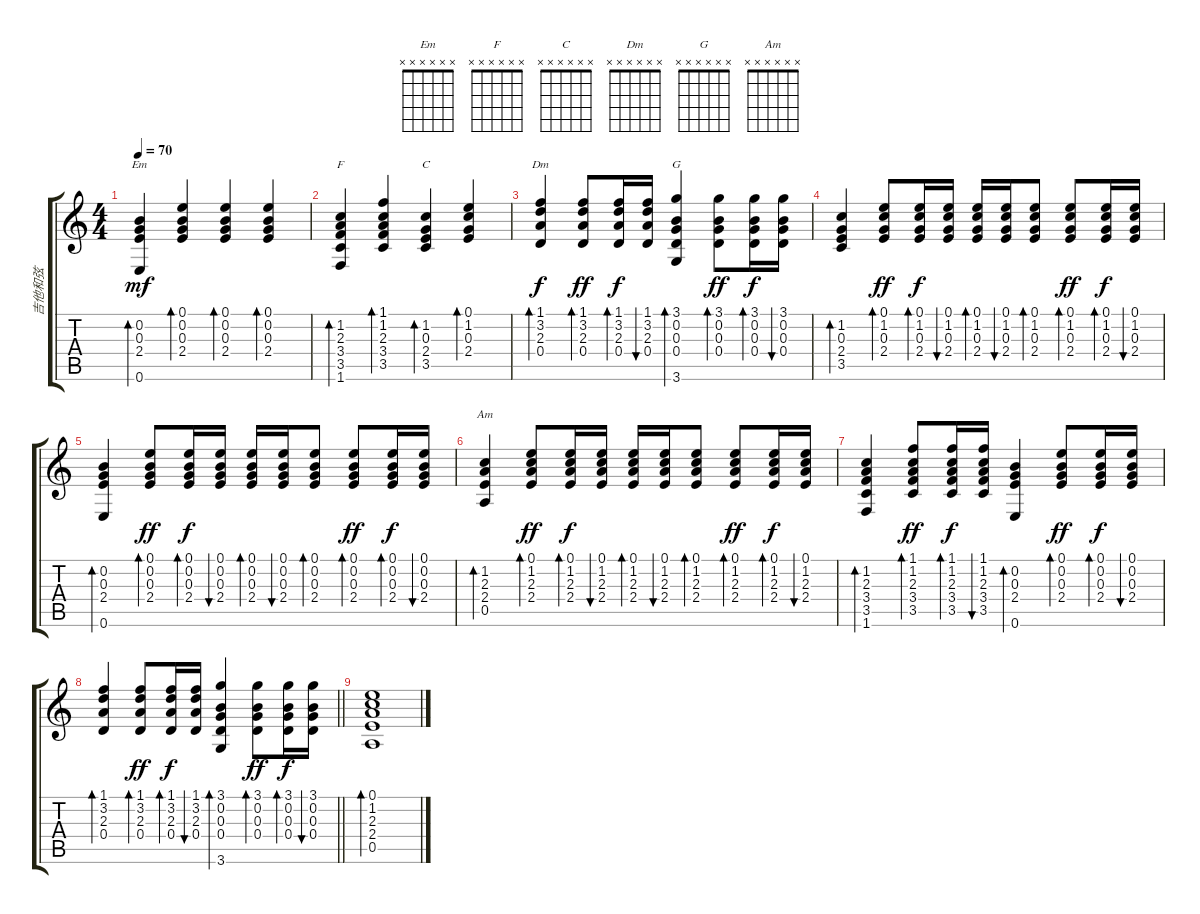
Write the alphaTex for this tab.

\track ("吉他和弦" "吉他和弦") {instrument electricguitarclean}
\staff {score tabs}
\tuning (E4 B3 G3 D3 A2 E2) {hide}
\chord ("Em" x x x x x x)
\chord ("F" x x x x x x)
\chord ("C" x x x x x x)
\chord ("Dm" x x x x x x)
\chord ("G" x x x x x x)
\chord ("Am" x x x x x x)
\ts (4 4)
\tempo 70
\clef g2
\ks c
(0.2 0.3 2.4 0.6).4{bd 60 ch "Em" dy mf} (0.1 0.2 0.3 2.4).4{bd 60} (0.1 0.2 0.3 2.4).4{bd 60} (0.1 0.2 0.3 2.4).4{bd 60} |
(1.2 2.3 3.4 3.5 1.6).4{bd 60 ch "F"} (1.1 1.2 2.3 3.4 3.5).4{bd 60} (1.2 0.3 2.4 3.5).4{bd 60 ch "C"} (0.1 1.2 0.3 2.4).4{bd 60} |
(1.1 3.2 2.3 0.4).4{bd 60 ch "Dm" dy f} (1.1 3.2 2.3 0.4).8{bd 60 dy ff} (1.1 3.2 2.3 0.4).16{bd 60 dy f} (1.1 3.2 2.3 0.4).16{bu 60} (3.1 0.2 0.3 0.4 3.6).4{bd 60 ch "G"} (3.1 0.2 0.3 0.4).8{bd 60 dy ff} (3.1 0.2 0.3 0.4).16{bd 60 dy f} (3.1 0.2 0.3 0.4).16{bu 60} |
(1.2 0.3 2.4 3.5).4{bd 60} (0.1 1.2 0.3 2.4).8{bd 60 dy ff} (0.1 1.2 0.3 2.4).16{bd 60 dy f} (0.1 1.2 0.3 2.4).16{bu 60} (0.1 1.2 0.3 2.4).16{bd 60} (0.1 1.2 0.3 2.4).16{bu 60} (0.1 1.2 0.3 2.4).8{bd 60} (0.1 1.2 0.3 2.4).8{bd 60 dy ff} (0.1 1.2 0.3 2.4).16{bd 60 dy f} (0.1 1.2 0.3 2.4).16{bu 60} |
(0.2 0.3 2.4 0.6).4{bd 60} (0.1 0.2 0.3 2.4).8{bd 60 txt "" dy ff} (0.1 0.2 0.3 2.4).16{bd 60 dy f} (0.1 0.2 0.3 2.4).16{bu 60} (0.1 0.2 0.3 2.4).16{bd 60} (0.1 0.2 0.3 2.4).16{bu 60} (0.1 0.2 0.3 2.4).8{bd 60} (0.1 0.2 0.3 2.4).8{bd 60 dy ff} (0.1 0.2 0.3 2.4).16{bd 60 dy f} (0.1 0.2 0.3 2.4).16{bu 60} |
(1.2 2.3 2.4 0.5).4{bd 60 ch "Am"} (0.1 1.2 2.3 2.4).8{bd 60 dy ff} (0.1 1.2 2.3 2.4).16{bd 60 dy f} (0.1 1.2 2.3 2.4).16{bu 60} (0.1 1.2 2.3 2.4).16{bd 60} (0.1 1.2 2.3 2.4).16{bu 60} (0.1 1.2 2.3 2.4).8{bd 60} (0.1 1.2 2.3 2.4).8{bd 60 dy ff} (0.1 1.2 2.3 2.4).16{bd 60 dy f} (0.1 1.2 2.3 2.4).16{bu 60} |
(1.2 2.3 3.4 3.5 1.6).4{bd 60} (1.1 1.2 2.3 3.4 3.5).8{bd 60 dy ff} (1.1 1.2 2.3 3.4 3.5).16{bd 60 dy f} (1.1 1.2 2.3 3.4 3.5).16{bu 60} (0.2 0.3 2.4 0.6).4{bd 60} (0.1 0.2 0.3 2.4).8{bd 60 dy ff} (0.1 0.2 0.3 2.4).16{bd 60 dy f} (0.1 0.2 0.3 2.4).16{bu 60} |
\barLineRight lightlight
(1.1 3.2 2.3 0.4).4{bd 60} (1.1 3.2 2.3 0.4).8{bd 60 dy ff} (1.1 3.2 2.3 0.4).16{bd 60 dy f} (1.1 3.2 2.3 0.4).16{bu 60} (3.1 0.2 0.3 0.4 3.6).4{bd 60} (3.1 0.2 0.3 0.4).8{bd 60 dy ff} (3.1 0.2 0.3 0.4).16{bd 60 dy f} (3.1 0.2 0.3 0.4).16{bu 60} |
(0.1 1.2 2.3 2.4 0.5).1{bd 60}
